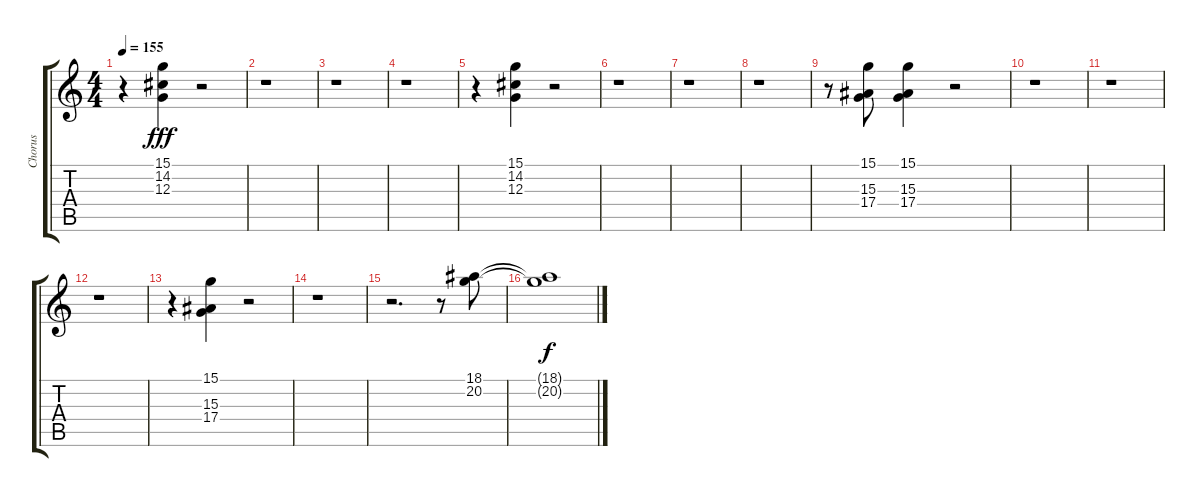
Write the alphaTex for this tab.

\track ("Chorus" "Chorus") {instrument synthbrass1}
\staff {score tabs}
\tuning (E4 B3 G3 D3 A2 E2) {hide}
\ts (4 4)
\tempo 155
\clef g2
\ks c
r.4{dy fff} (15.1 14.2 12.3).4 r.2 |
r.1 |
r.1 |
r.1 |
r.4 (15.1 14.2 12.3).4 r.2 |
r.1 |
r.1 |
r.1 |
r.8 (15.1 15.3 17.4).8 (15.1 15.3 17.4).4 r.2 |
r.1 |
r.1 |
r.1 |
r.4 (15.1 15.3 17.4).4 r.2 |
r.1 |
r.2{d} r.8 (18.1 20.2).8 |
(18.1{t} 20.2{t}).1{dy f}
